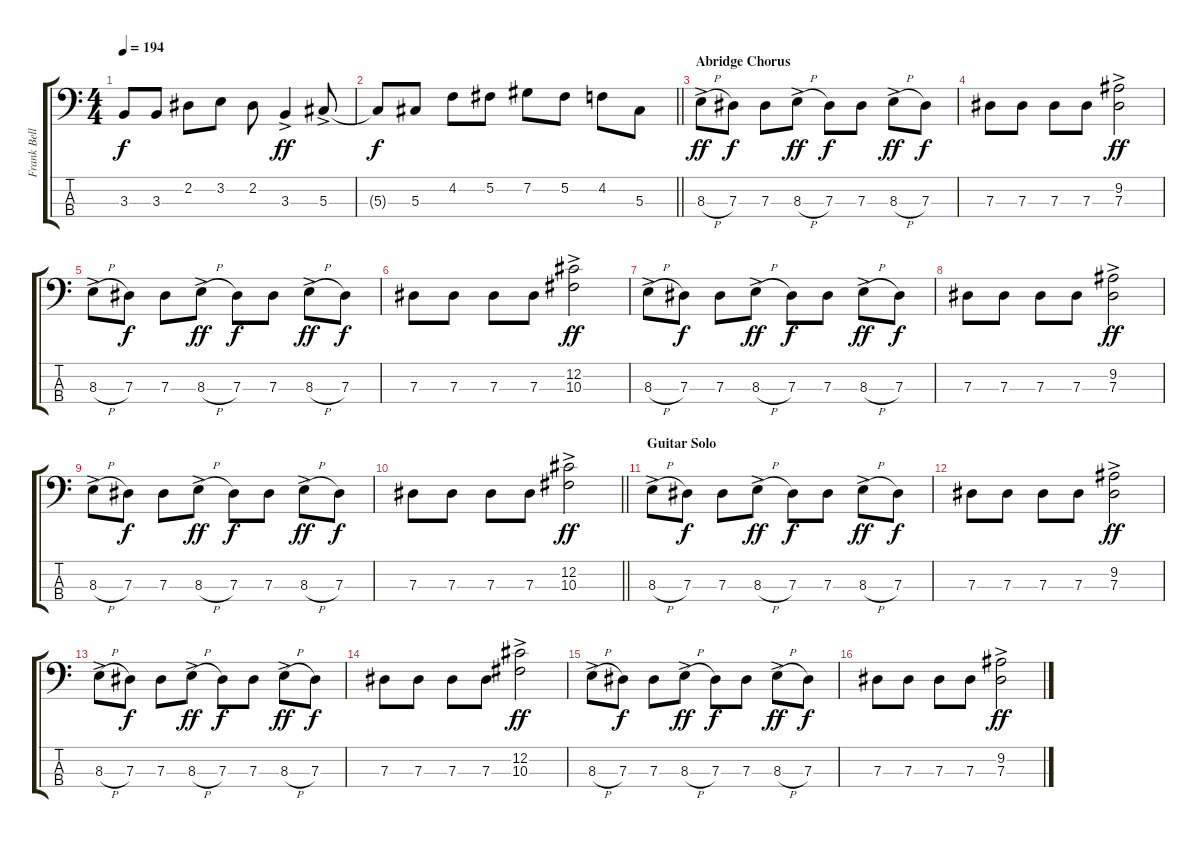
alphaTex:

\track ("Frank Bello" "Frank Bell") {instrument electricbassfinger}
\staff {score tabs}
\tuning (Gb2 Db2 Ab1 Eb1) {hide}
\ts (4 4)
\tempo 194
\clef f4
\ks c
3.3{t}.8{dy f} 3.3.8 2.2.8 3.2.8 2.2.8 3.3{ac}.4{dy ff} 5.3{ac}.8 |
\barLineRight lightlight
5.3{t}.8{dy f} 5.3.8 4.2.8 5.2.8 7.2.8 5.2.8 4.2.8 5.3.8 |
\section ("" "Abridge Chorus")
8.3{h ac}.8{dy ff} 7.3.8{dy f} 7.3.8 8.3{h ac}.8{dy ff} 7.3.8{dy f} 7.3.8 8.3{h ac}.8{dy ff} 7.3.8{dy f} |
7.3.8 7.3.8 7.3.8 7.3.8 (9.2 7.3{ac}).2{dy ff} |
8.3{h ac}.8 7.3.8{dy f} 7.3.8 8.3{h ac}.8{dy ff} 7.3.8{dy f} 7.3.8 8.3{h ac}.8{dy ff} 7.3.8{dy f} |
7.3.8 7.3.8 7.3.8 7.3.8 (12.2 10.3{ac}).2{dy ff} |
8.3{h ac}.8 7.3.8{dy f} 7.3.8 8.3{h ac}.8{dy ff} 7.3.8{dy f} 7.3.8 8.3{h ac}.8{dy ff} 7.3.8{dy f} |
7.3.8 7.3.8 7.3.8 7.3.8 (9.2 7.3{ac}).2{dy ff} |
8.3{h ac}.8 7.3.8{dy f} 7.3.8 8.3{h ac}.8{dy ff} 7.3.8{dy f} 7.3.8 8.3{h ac}.8{dy ff} 7.3.8{dy f} |
\barLineRight lightlight
7.3.8 7.3.8 7.3.8 7.3.8 (12.2 10.3{ac}).2{dy ff} |
\section ("" "Guitar Solo")
8.3{h ac}.8 7.3.8{dy f} 7.3.8 8.3{h ac}.8{dy ff} 7.3.8{dy f} 7.3.8 8.3{h ac}.8{dy ff} 7.3.8{dy f} |
7.3.8 7.3.8 7.3.8 7.3.8 (9.2 7.3{ac}).2{dy ff} |
8.3{h ac}.8 7.3.8{dy f} 7.3.8 8.3{h ac}.8{dy ff} 7.3.8{dy f} 7.3.8 8.3{h ac}.8{dy ff} 7.3.8{dy f} |
7.3.8 7.3.8 7.3.8 7.3.8 (12.2 10.3{ac}).2{dy ff} |
8.3{h ac}.8 7.3.8{dy f} 7.3.8 8.3{h ac}.8{dy ff} 7.3.8{dy f} 7.3.8 8.3{h ac}.8{dy ff} 7.3.8{dy f} |
7.3.8 7.3.8 7.3.8 7.3.8 (9.2 7.3{ac}).2{dy ff}
